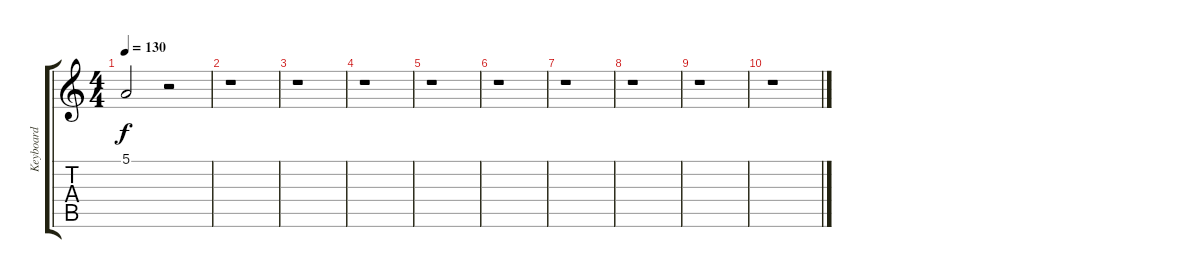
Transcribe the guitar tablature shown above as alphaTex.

\track ("Keyboard" "Keyboard") {instrument stringensemble1}
\staff {score tabs}
\tuning (E4 B3 G3 D3 A2 E2) {hide}
\ts (4 4)
\tempo 130
\clef g2
\ks c
5.1.2{dy f volume 10} r.2 |
r.1 |
r.1 |
r.1 |
r.1 |
r.1 |
r.1 |
r.1 |
r.1 |
r.1
